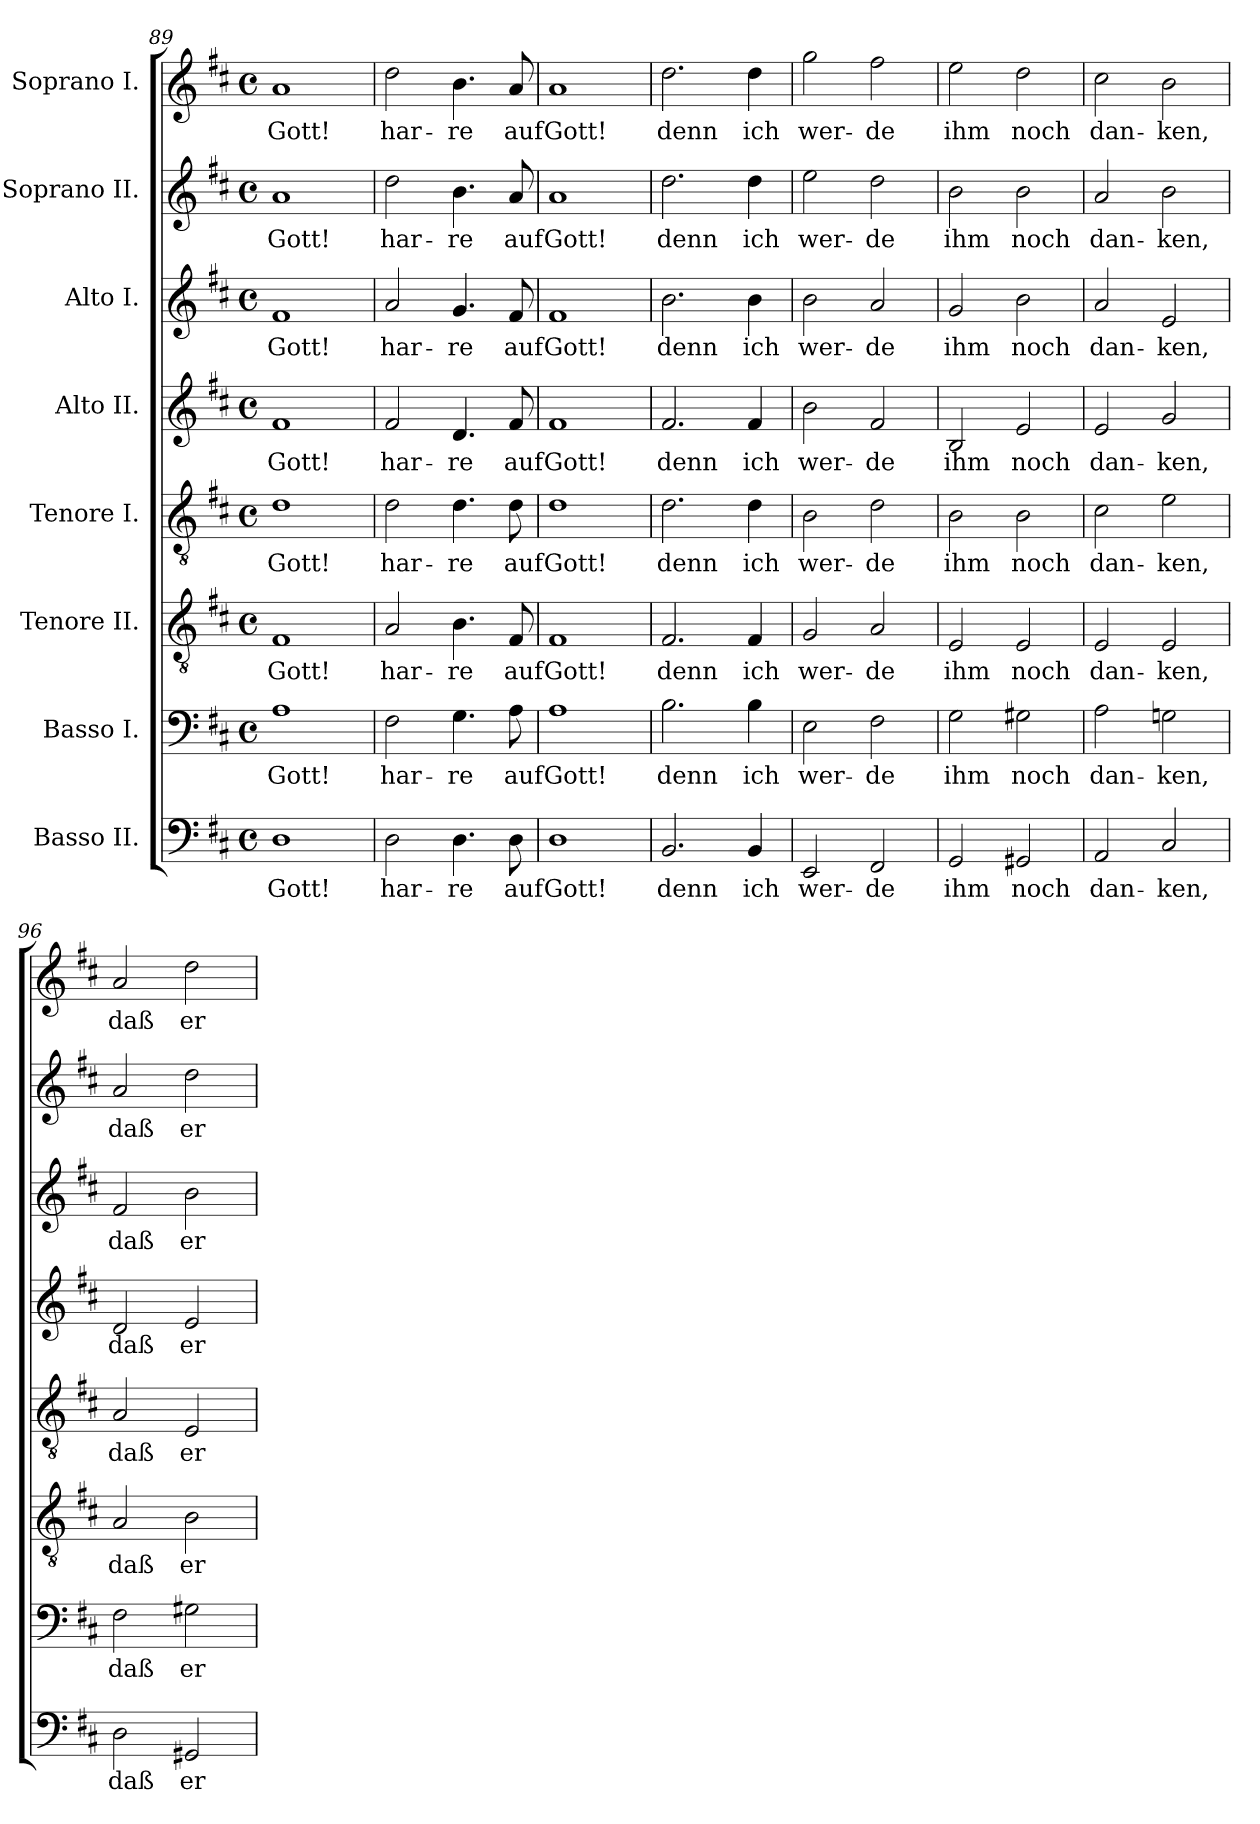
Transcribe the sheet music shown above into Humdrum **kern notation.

**kern	**text	**kern	**text	**kern	**text	**kern	**text	**kern	**text	**kern	**text	**kern	**text	**kern	**text
*part8	*part8	*part7	*part7	*part6	*part6	*part5	*part5	*part4	*part4	*part3	*part3	*part2	*part2	*part1	*part1
*staff8	*staff8	*staff7	*staff7	*staff6	*staff6	*staff5	*staff5	*staff4	*staff4	*staff3	*staff3	*staff2	*staff2	*staff1	*staff1
*I"Basso II.	*	*I"Basso I.	*	*I"Tenore II.	*	*I"Tenore I.	*	*I"Alto II.	*	*I"Alto I.	*	*I"Soprano II.	*	*I"Soprano I.	*
*clefF4	*	*clefF4	*	*clefGv2	*	*clefGv2	*	*clefG2	*	*clefG2	*	*clefG2	*	*clefG2	*
*k[f#c#]	*	*k[f#c#]	*	*k[f#c#]	*	*k[f#c#]	*	*k[f#c#]	*	*k[f#c#]	*	*k[f#c#]	*	*k[f#c#]	*
*D:	*	*D:	*	*D:	*	*D:	*	*D:	*	*D:	*	*D:	*	*D:	*
*M4/4	*	*M4/4	*	*M4/4	*	*M4/4	*	*M4/4	*	*M4/4	*	*M4/4	*	*M4/4	*
*met(c)	*	*met(c)	*	*met(c)	*	*met(c)	*	*met(c)	*	*met(c)	*	*met(c)	*	*met(c)	*
=89	=89	=89	=89	=89	=89	=89	=89	=89	=89	=89	=89	=89	=89	=89	=89
!	!LO:LY:b:cj	!	!LO:LY:b:cj	!	!LO:LY:b:cj	!	!LO:LY:b:cj	!	!LO:LY:b:cj	!	!LO:LY:b:cj	!	!LO:LY:b:cj	!	!LO:LY:b:cj
1D	Gott!	1A	Gott!	1F#	Gott!	1d	Gott!	1f#	Gott!	1f#	Gott!	1a	Gott!	1a	Gott!
=90!	=90!	=90!	=90!	=90!	=90!	=90!	=90!	=90!	=90!	=90!	=90!	=90!	=90!	=90!	=90!
!	!LO:LY:b:cj	!	!LO:LY:b:cj	!	!LO:LY:b:cj	!	!LO:LY:b:cj	!	!LO:LY:b:cj	!	!LO:LY:b:cj	!	!LO:LY:b:cj	!	!LO:LY:b:cj
2D\	har-	2F#\	har-	2A/	har-	2d\	har-	2f#/	har-	2a/	har-	2dd\	har-	2dd\	har-
!	!LO:LY:b:cj	!	!LO:LY:b:cj	!	!LO:LY:b:cj	!	!LO:LY:b:cj	!	!LO:LY:b:cj	!	!LO:LY:b:cj	!	!LO:LY:b:cj	!	!LO:LY:b:cj
4.D\	-re	4.G\	-re	4.B\	-re	4.d\	-re	4.d/	-re	4.g/	-re	4.b\	-re	4.b\	-re
!	!LO:LY:b:cj	!	!LO:LY:b:cj	!	!LO:LY:b:cj	!	!LO:LY:b:cj	!	!LO:LY:b:cj	!	!LO:LY:b:cj	!	!LO:LY:b:cj	!	!LO:LY:b:cj
8D\	auf	8A\	auf	8F#/	auf	8d\	auf	8f#/	auf	8f#/	auf	8a/	auf	8a/	auf
=91!	=91!	=91!	=91!	=91!	=91!	=91!	=91!	=91!	=91!	=91!	=91!	=91!	=91!	=91!	=91!
!	!LO:LY:b:cj	!	!LO:LY:b:cj	!	!LO:LY:b:cj	!	!LO:LY:b:cj	!	!LO:LY:b:cj	!	!LO:LY:b:cj	!	!LO:LY:b:cj	!	!LO:LY:b:cj
1D	Gott!	1A	Gott!	1F#	Gott!	1d	Gott!	1f#	Gott!	1f#	Gott!	1a	Gott!	1a	Gott!
!!LO:PB:g=z
=92!	=92!	=92!	=92!	=92!	=92!	=92!	=92!	=92!	=92!	=92!	=92!	=92!	=92!	=92!	=92!
!	!LO:LY:b:cj	!	!LO:LY:b:cj	!	!LO:LY:b:cj	!	!LO:LY:b:cj	!	!LO:LY:b:cj	!	!LO:LY:b:cj	!	!LO:LY:b:cj	!	!LO:LY:b:cj
2.BB/	denn	2.B\	denn	2.F#/	denn	2.d\	denn	2.f#/	denn	2.b\	denn	2.dd\	denn	2.dd\	denn
!	!LO:LY:b:cj	!	!LO:LY:b:cj	!	!LO:LY:b:cj	!	!LO:LY:b:cj	!	!LO:LY:b:cj	!	!LO:LY:b:cj	!	!LO:LY:b:cj	!	!LO:LY:b:cj
4BB/	ich	4B\	ich	4F#/	ich	4d\	ich	4f#/	ich	4b\	ich	4dd\	ich	4dd\	ich
=93!	=93!	=93!	=93!	=93!	=93!	=93!	=93!	=93!	=93!	=93!	=93!	=93!	=93!	=93!	=93!
!	!LO:LY:b:cj	!	!LO:LY:b:cj	!	!LO:LY:b:cj	!	!LO:LY:b:cj	!	!LO:LY:b:cj	!	!LO:LY:b:cj	!	!LO:LY:b:cj	!	!LO:LY:b:cj
2EE/	wer-	2E\	wer-	2G/	wer-	2B\	wer-	2b\	wer-	2b\	wer-	2ee\	wer-	2gg\	wer-
!	!LO:LY:b:cj	!	!LO:LY:b:cj	!	!LO:LY:b:cj	!	!LO:LY:b:cj	!	!LO:LY:b:cj	!	!LO:LY:b:cj	!	!LO:LY:b:cj	!	!LO:LY:b:cj
2FF#/	-de	2F#\	-de	2A/	-de	2d\	-de	2f#/	-de	2a/	-de	2dd\	-de	2ff#\	-de
=94!	=94!	=94!	=94!	=94!	=94!	=94!	=94!	=94!	=94!	=94!	=94!	=94!	=94!	=94!	=94!
!	!LO:LY:b:cj	!	!LO:LY:b:cj	!	!LO:LY:b:cj	!	!LO:LY:b:cj	!	!LO:LY:b:cj	!	!LO:LY:b:cj	!	!LO:LY:b:cj	!	!LO:LY:b:cj
2GG/	ihm	2G\	ihm	2E/	ihm	2B\	ihm	2B/	ihm	2g/	ihm	2b\	ihm	2ee\	ihm
!	!LO:LY:b:cj	!	!LO:LY:b:cj	!	!LO:LY:b:cj	!	!LO:LY:b:cj	!	!LO:LY:b:cj	!	!LO:LY:b:cj	!	!LO:LY:b:cj	!	!LO:LY:b:cj
2GG#X/	noch	2G#X\	noch	2E/	noch	2B\	noch	2e/	noch	2b\	noch	2b\	noch	2dd\	noch
=95!	=95!	=95!	=95!	=95!	=95!	=95!	=95!	=95!	=95!	=95!	=95!	=95!	=95!	=95!	=95!
!	!LO:LY:b:cj	!	!LO:LY:b:cj	!	!LO:LY:b:cj	!	!LO:LY:b:cj	!	!LO:LY:b:cj	!	!LO:LY:b:cj	!	!LO:LY:b:cj	!	!LO:LY:b:cj
2AA/	dan-	2A\	dan-	2E/	dan-	2c#\	dan-	2e/	dan-	2a/	dan-	2a/	dan-	2cc#\	dan-
!	!LO:LY:b:cj	!	!LO:LY:b:cj	!	!LO:LY:b:cj	!	!LO:LY:b:cj	!	!LO:LY:b:cj	!	!LO:LY:b:cj	!	!LO:LY:b:cj	!	!LO:LY:b:cj
2C#/	-ken,	2Gn\	-ken,	2E/	-ken,	2e\	-ken,	2g/	-ken,	2e/	-ken,	2b\	-ken,	2b\	-ken,
=96!	=96!	=96!	=96!	=96!	=96!	=96!	=96!	=96!	=96!	=96!	=96!	=96!	=96!	=96!	=96!
!	!LO:LY:b:cj	!	!LO:LY:b:cj	!	!LO:LY:b:cj	!	!LO:LY:b:cj	!	!LO:LY:b:cj	!	!LO:LY:b:cj	!	!LO:LY:b:cj	!	!LO:LY:b:cj
2D\	daß	2F#\	daß	2A/	daß	2A/	daß	2d/	daß	2f#/	daß	2a/	daß	2a/	daß
!	!LO:LY:b:cj	!	!LO:LY:b:cj	!	!LO:LY:b:cj	!	!LO:LY:b:cj	!	!LO:LY:b:cj	!	!LO:LY:b:cj	!	!LO:LY:b:cj	!	!LO:LY:b:cj
2GG#X/	er	2G#X\	er	2B\	er	2E/	er	2e/	er	2b\	er	2dd\	er	2dd\	er
=!	=!	=!	=!	=!	=!	=!	=!	=!	=!	=!	=!	=!	=!	=!	=!
*-	*-	*-	*-	*-	*-	*-	*-	*-	*-	*-	*-	*-	*-	*-	*-
